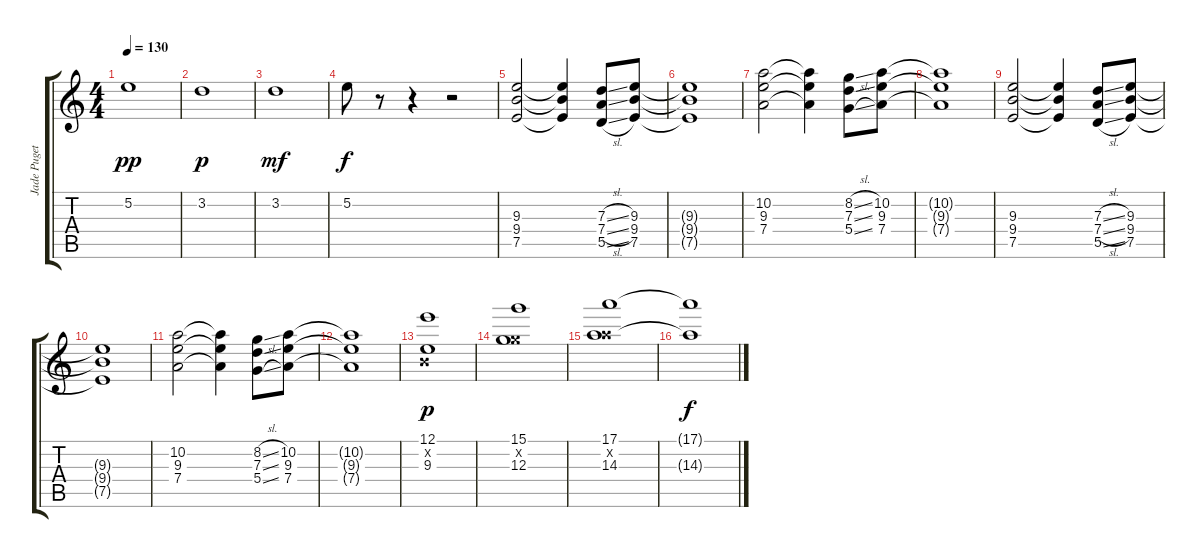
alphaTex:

\track ("Jade Puget" "Jade Puget") {instrument distortionguitar}
\staff {score tabs}
\tuning (E4 B3 G3 D3 A2 E2) {hide}
\ts (4 4)
\tempo 130
\clef g2
\ks c
5.2.1{dy pp} |
3.2.1{dy p} |
3.2.1{dy mf} |
5.2.8{dy f} r.8 r.4 r.2 |
(9.3 9.4 7.5).2 (9.3{t} 9.4{t} 7.5{t}).4 (7.3{sl} 7.4{sl} 5.5{sl}).8 (9.3 9.4 7.5).8 |
(9.3{t} 9.4{t} 7.5{t}).1 |
(10.2 9.3 7.4).2 (10.2{t} 9.3{t} 7.4{t}).4 (8.2{sl} 7.3{sl} 5.4{sl}).8 (10.2 9.3 7.4).8 |
(10.2{t} 9.3{t} 7.4{t}).1 |
(9.3 9.4 7.5).2 (9.3{t} 9.4{t} 7.5{t}).4 (7.3{sl} 7.4{sl} 5.5{sl}).8 (9.3 9.4 7.5).8 |
(9.3{t} 9.4{t} 7.5{t}).1 |
(10.2 9.3 7.4).2 (10.2{t} 9.3{t} 7.4{t}).4 (8.2{sl} 7.3{sl} 5.4{sl}).8 (10.2 9.3 7.4).8 |
(10.2{t} 9.3{t} 7.4{t}).1 |
(12.1 0.2{x} 9.3).1{dy p} |
(15.1 8.2{x} 12.3).1 |
(17.1 10.2{x} 14.3).1 |
(17.1{t} 14.3{t}).1{dy f}
